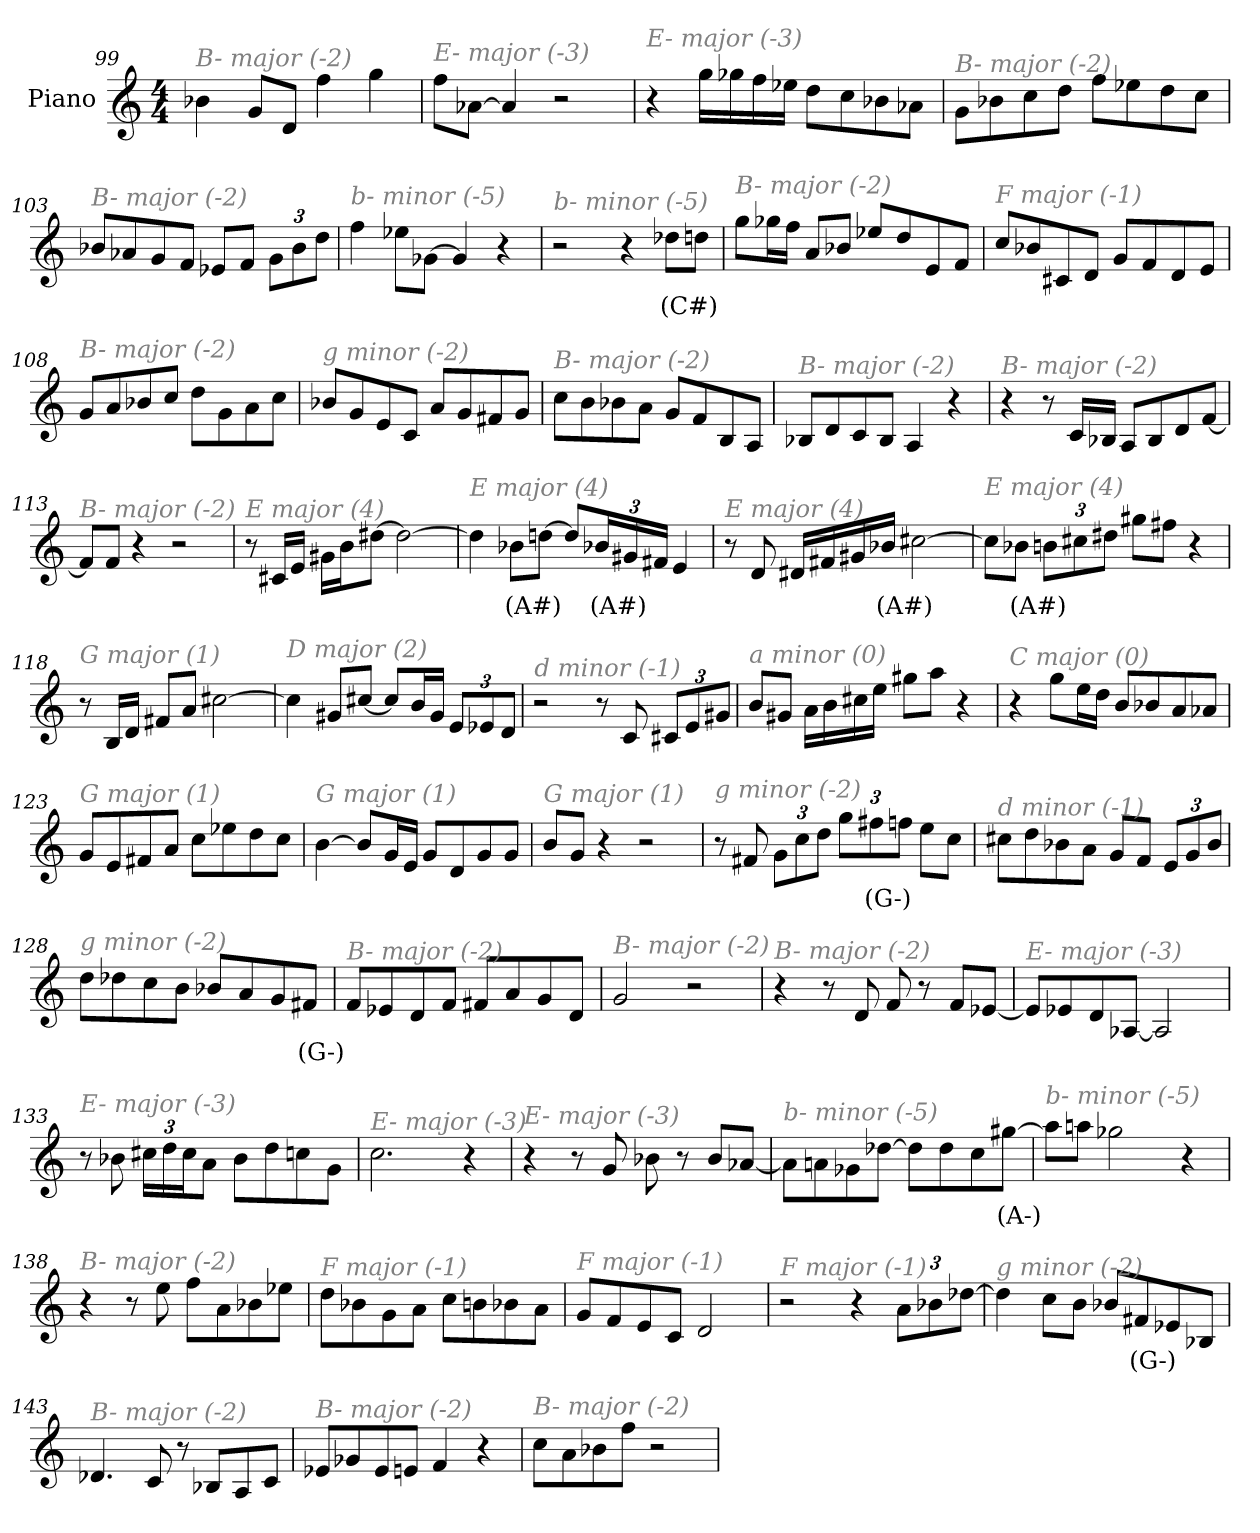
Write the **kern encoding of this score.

**kern	**text
*part1	*part1
*staff1	*staff1
*I"Piano	*
*I'Pno	*
*clefG2	*
*k[]	*
*M4/4	*
=99	=99
!LO:TX:i:color=#808080:t=B- major (-2)	!
4b-X\	.
8g/L	.
8d/J	.
4ff\	.
4gg\	.
=100	=100
!LO:TX:i:color=#808080:t=E- major (-3)	!
8ff\L	.
[8a-X\J	.
4a-/]	.
2r	.
!!LO:LB:g=z
=101	=101
!LO:TX:i:color=#808080:t=E- major (-3)	!
4r	.
16gg\LL	.
16gg-X\	.
16ff\	.
16ee-X\JJ	.
8dd\L	.
8cc\	.
8b-X\	.
8a-X\J	.
=102	=102
!LO:TX:i:color=#808080:t=B- major (-2)	!
8g\L	.
8b-X\	.
8cc\	.
8dd\J	.
8ff\L	.
8ee-X\	.
8dd\	.
8cc\J	.
=103	=103
!LO:TX:i:color=#808080:t=B- major (-2)	!
8b-X/L	.
8a-X/	.
8g/	.
8f/J	.
8e-X/L	.
8f/J	.
*Xbrackettup	*
12g\L	.
12b-\	.
12dd\J	.
=104	=104
!LO:TX:i:color=#808080:t=b- minor (-5)	!
4ff\	.
8ee-X\L	.
[8g-X\J	.
4g-/]	.
4r	.
!!LO:LB:g=z
=105	=105
!LO:TX:i:color=#808080:t=b- minor (-5)	!
2r	.
4r	.
8dd-Xi\L	(C#)
8dd\J	.
=106	=106
!LO:TX:i:color=#808080:t=B- major (-2)	!
8gg\L	.
16gg-X\L	.
16ff\JJ	.
8a/L	.
8b-X/J	.
8ee-X/L	.
8dd/	.
8e/	.
8f/J	.
=107	=107
!LO:TX:i:color=#808080:t=F major (-1)	!
8cc/L	.
8b-X/	.
8c#X/	.
8d/J	.
8g/L	.
8f/	.
8d/	.
8e/J	.
=108	=108
!LO:TX:i:color=#808080:t=B- major (-2)	!
8g/L	.
8a/	.
8b-X/	.
8cc/J	.
8dd\L	.
8g\	.
8a\	.
8cc\J	.
!!LO:LB:g=z
=109	=109
!LO:TX:i:color=#808080:t=g minor (-2)	!
8b-X/L	.
8g/	.
8e/	.
8c/J	.
8a/L	.
8g/	.
8f#X/	.
8g/J	.
=110	=110
!LO:TX:i:color=#808080:t=B- major (-2)	!
8cc\L	.
8b\	.
8b-X\	.
8a\J	.
8g/L	.
8f/	.
8B/	.
8A/J	.
=111	=111
!LO:TX:i:color=#808080:t=B- major (-2)	!
8B-X/L	.
8d/	.
8c/	.
8B-/J	.
4A/	.
4r	.
=112	=112
!LO:TX:i:color=#808080:t=B- major (-2)	!
4r	.
8r	.
16c/LL	.
16B-X/JJ	.
8A/L	.
8B-/	.
8d/	.
[8f/J	.
!!LO:LB:g=z
=113	=113
!LO:TX:i:color=#808080:t=B- major (-2)	!
8f/L]	.
8f/J	.
4r	.
2r	.
=114	=114
!LO:TX:i:color=#808080:t=E major (4)	!
8r	.
16c#X/LL	.
16e/JJ	.
16g#X\LL	.
16b\J	.
[8dd#X\J	.
2dd#\_	.
=115	=115
!LO:TX:i:color=#808080:t=E major (4)	!
4dd#\]	.
8b-Xi\L	(A#)
[8ddn\J	.
8dd/L]	.
24b-Xi/L	(A#)
24g#X/	.
24f#X/JJ	.
4e/	.
=116	=116
!LO:TX:i:color=#808080:t=E major (4)	!
8r	.
8d/	.
16d#X/LL	.
16f#X/	.
16g#X/	.
16b-Xi/JJ	(A#)
[2cc#X\	.
!!LO:LB:g=z
=117	=117
!LO:TX:i:color=#808080:t=E major (4)	!
8cc#\L]	.
8b-Xi\J	(A#)
12b\L	.
12cc#X\	.
12dd#X\J	.
8gg#X\L	.
8ff#X\J	.
4r	.
=118	=118
!LO:TX:i:color=#808080:t=G major (1)	!
8r	.
16B/LL	.
16d/JJ	.
8f#X/L	.
8a/J	.
[2cc#X\	.
=119	=119
!LO:TX:i:color=#808080:t=D major (2)	!
4cc#\]	.
8g#X/L	.
[8cc#X/J	.
8cc#/L]	.
16b/L	.
16g#/JJ	.
12e/L	.
12e-X/	.
12d/J	.
=120	=120
!LO:TX:i:color=#808080:t=d minor (-1)	!
2r	.
8r	.
8c/	.
12c#X/L	.
12e/	.
12g#X/J	.
!!LO:LB:g=z
=121	=121
!LO:TX:i:color=#808080:t=a minor (0)	!
8b/L	.
8g#X/J	.
16a\LL	.
16b\	.
16cc#X\	.
16ee\JJ	.
8gg#X\L	.
8aa\J	.
4r	.
=122	=122
!LO:TX:i:color=#808080:t=C major (0)	!
4r	.
8gg\L	.
16ee\L	.
16dd\JJ	.
8b/L	.
8b-X/	.
8a/	.
8a-X/J	.
=123	=123
!LO:TX:i:color=#808080:t=G major (1)	!
8g/L	.
8e/	.
8f#X/	.
8a/J	.
8cc\L	.
8ee-X\	.
8dd\	.
8cc\J	.
=124	=124
!LO:TX:i:color=#808080:t=G major (1)	!
[4b\	.
8b/L]	.
16g/L	.
16e/JJ	.
8g/L	.
8d/	.
8g/	.
8g/J	.
!!LO:LB:g=z
=125	=125
!LO:TX:i:color=#808080:t=G major (1)	!
8b/L	.
8g/J	.
4r	.
2r	.
=126	=126
!LO:TX:i:color=#808080:t=g minor (-2)	!
8r	.
8f#X/	.
12g\L	.
12cc\	.
12dd\J	.
12gg\L	.
12ff#Xi\	(G-)
12ff\J	.
8ee\L	.
8cc\J	.
=127	=127
!LO:TX:i:color=#808080:t=d minor (-1)	!
8cc#X\L	.
8dd\	.
8b-X\	.
8a\J	.
8g/L	.
8f/J	.
12e/L	.
12g/	.
12b-/J	.
=128	=128
!LO:TX:i:color=#808080:t=g minor (-2)	!
8dd\L	.
8dd-X\	.
8cc\	.
8b\J	.
8b-X/L	.
8a/	.
8g/	.
8f#Xi/J	(G-)
!!LO:LB:g=z
=129	=129
!LO:TX:i:color=#808080:t=B- major (-2)	!
8f/L	.
8e-X/	.
8d/	.
8f/J	.
8f#X/L	.
8a/	.
8g/	.
8d/J	.
=130	=130
!LO:TX:i:color=#808080:t=B- major (-2)	!
2g/	.
2r	.
=131	=131
!LO:TX:i:color=#808080:t=B- major (-2)	!
4r	.
8r	.
8d/	.
8f/	.
8r	.
8f/L	.
[8e-X/J	.
=132	=132
!LO:TX:i:color=#808080:t=E- major (-3)	!
8e-/L]	.
8e-X/	.
8d/	.
[8A-X/J	.
2A-/]	.
=133	=133
!LO:TX:i:color=#808080:t=E- major (-3)	!
8r	.
8b-X\	.
24cc#X\LL	.
24dd\	.
24cc#\J	.
8a\J	.
8b-\L	.
8dd\	.
8ccn\	.
8g\J	.
!!LO:LB:g=z
=134	=134
!LO:TX:i:color=#808080:t=E- major (-3)	!
2.cc\	.
4r	.
=135	=135
!LO:TX:i:color=#808080:t=E- major (-3)	!
4r	.
8r	.
8g/	.
8b-X\	.
8r	.
8b-/L	.
[8a-X/J	.
=136	=136
!LO:TX:i:color=#808080:t=b- minor (-5)	!
8a-\L]	.
8an\	.
8g-X\	.
[8dd-X\J	.
8dd-\L]	.
8dd-\	.
8cc\	.
[8gg#Xi\J	(A-)
=137	=137
!LO:TX:i:color=#808080:t=b- minor (-5)	!
8aa-\L]	.
8aan\J	.
2gg-X\	.
4r	.
=138	=138
!LO:TX:i:color=#808080:t=B- major (-2)	!
4r	.
8r	.
8ee\	.
8ff\L	.
8a\	.
8b-X\	.
8ee-X\J	.
!!LO:PB:g=z
=139	=139
!LO:TX:i:color=#808080:t=F major (-1)	!
8dd\L	.
8b-X\	.
8g\	.
8a\J	.
8cc\L	.
8bn\	.
8b-X\	.
8a\J	.
=140	=140
!LO:TX:i:color=#808080:t=F major (-1)	!
8g/L	.
8f/	.
8e/	.
8c/J	.
2d/	.
=141	=141
!LO:TX:i:color=#808080:t=F major (-1)	!
2r	.
4r	.
12a\L	.
12b-X\	.
[12dd-X\J	.
=142	=142
!LO:TX:i:color=#808080:t=g minor (-2)	!
4dd-\]	.
8cc\L	.
8b\J	.
8b-X/L	.
8f#Xi/	(G-)
8e-X/	.
8B-X/J	.
=143	=143
!LO:TX:i:color=#808080:t=B- major (-2)	!
4.d-X/	.
8c/	.
8r	.
8B-X/L	.
8A/	.
8c/J	.
!!LO:LB:g=z
=144	=144
!LO:TX:i:color=#808080:t=B- major (-2)	!
8e-X/L	.
8g-X/	.
8e-/	.
8en/J	.
4f/	.
4r	.
=145	=145
!LO:TX:i:color=#808080:t=B- major (-2)	!
8cc\L	.
8a\	.
8b-X\	.
8ff\J	.
2r	.
=	=
*-	*-
